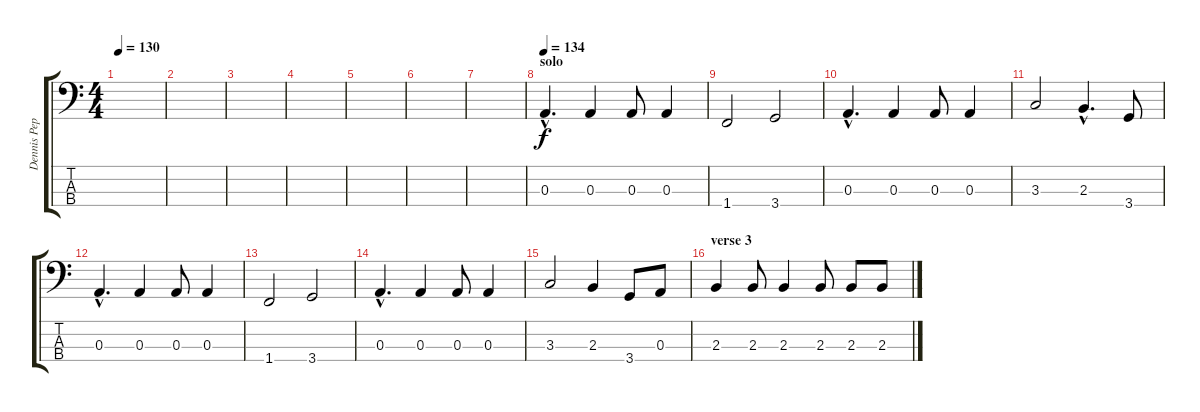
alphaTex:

\track ("Dennis Pepa" "Dennis Pep") {instrument electricbassfinger}
\staff {score tabs}
\tuning (G2 D2 A1 E1) {hide}
\ts (4 4)
\tempo 130
\clef f4
\ks c
|
|
|
|
|
|
|
\section ("" "solo")
\tempo 134
0.3{hac}.4{d} 0.3.4 0.3.8 0.3.4 |
1.4.2 3.4.2 |
0.3{hac}.4{d} 0.3.4 0.3.8 0.3.4 |
3.3.2 2.3{hac}.4{d} 3.4.8 |
0.3{hac}.4{d} 0.3.4 0.3.8 0.3.4 |
1.4.2 3.4.2 |
0.3{hac}.4{d} 0.3.4 0.3.8 0.3.4 |
3.3.2 2.3.4 3.4.8 0.3.8 |
\section ("" "verse 3")
2.3.4 2.3.8 2.3.4 2.3.8 2.3.8 2.3.8
